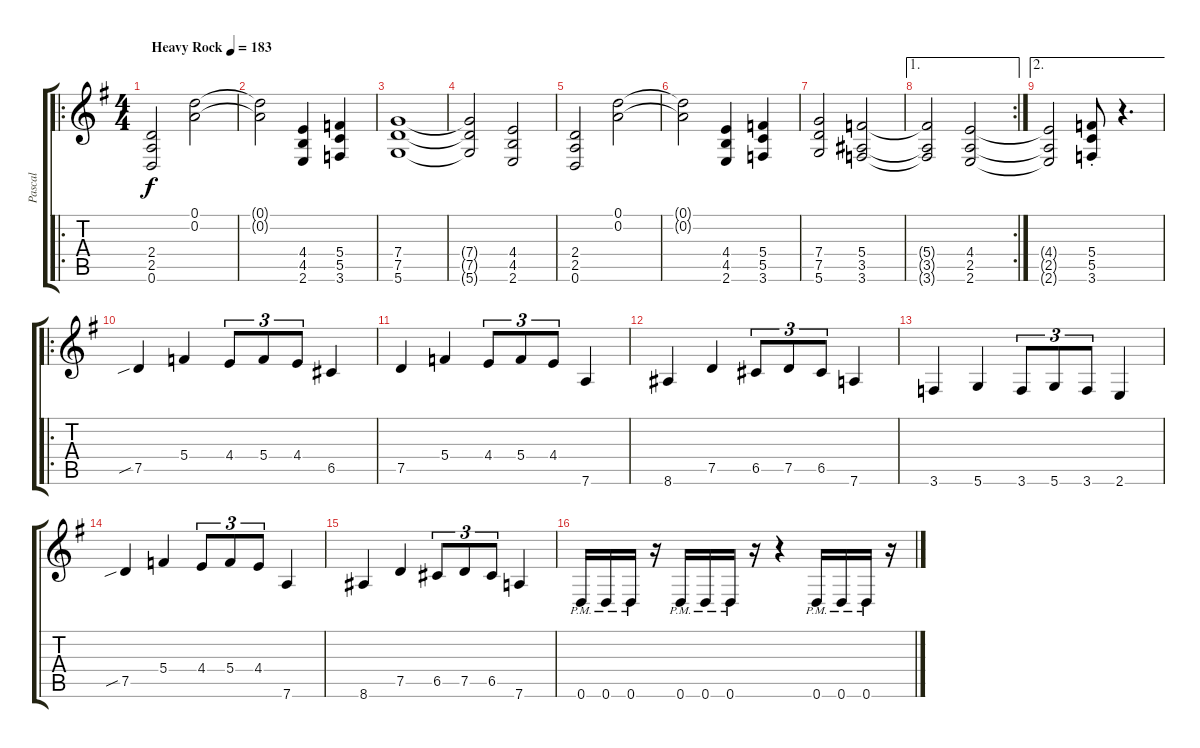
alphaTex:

\track ("Pascal" "Pascal") {instrument overdrivenguitar}
\staff {score tabs}
\tuning (D4 A3 F3 C3 G2 D2) {hide}
\ro
\ts (4 4)
\tempo (183 "Heavy Rock")
\clef g2
\ks eminor
(2.4 2.5 0.6).2{dy f instrument overdrivenguitar} (0.1 0.2).2 |
(0.1{t} 0.2{t}).2 (4.4 4.5 2.6).4 (5.4 5.5 3.6).4 |
(7.4 7.5 5.6).1 |
(7.4{t} 7.5{t} 5.6{t}).2 (4.4 4.5 2.6).2 |
(2.4 2.5 0.6).2 (0.1 0.2).2 |
(0.1{t} 0.2{t}).2 (4.4 4.5 2.6).4 (5.4 5.5 3.6).4 |
(7.4 7.5 5.6).2 (5.4 3.5 3.6).2 |
\ae 1
\rc 2
(5.4{t} 3.5{t} 3.6{t}).2 (4.4 2.5 2.6).2 |
\ae 2
(4.4{t} 2.5{t} 2.6{t}).2 (5.4 5.5 3.6{st}).8 r.4{d} |
\ro
7.5{sib}.4 5.4.4 4.4.8{tu (3 2)} 5.4.8{tu (3 2)} 4.4.8{tu (3 2)} 6.5.4 |
7.5.4 5.4.4 4.4.8{tu (3 2)} 5.4.8{tu (3 2)} 4.4.8{tu (3 2)} 7.6.4 |
8.6.4 7.5.4 6.5.8{tu (3 2)} 7.5.8{tu (3 2)} 6.5.8{tu (3 2)} 7.6.4 |
3.6.4 5.6.4 3.6.8{tu (3 2)} 5.6.8{tu (3 2)} 3.6.8{tu (3 2)} 2.6.4 |
7.5{sib}.4 5.4.4 4.4.8{tu (3 2)} 5.4.8{tu (3 2)} 4.4.8{tu (3 2)} 7.6.4 |
8.6.4 7.5.4 6.5.8{tu (3 2)} 7.5.8{tu (3 2)} 6.5.8{tu (3 2)} 7.6.4 |
0.6{pm}.16 0.6{pm}.16 0.6{pm}.16 r.16 0.6{pm}.16 0.6{pm}.16 0.6{pm}.16 r.16 r.4 0.6{pm}.16 0.6{pm}.16 0.6{pm}.16 r.16
